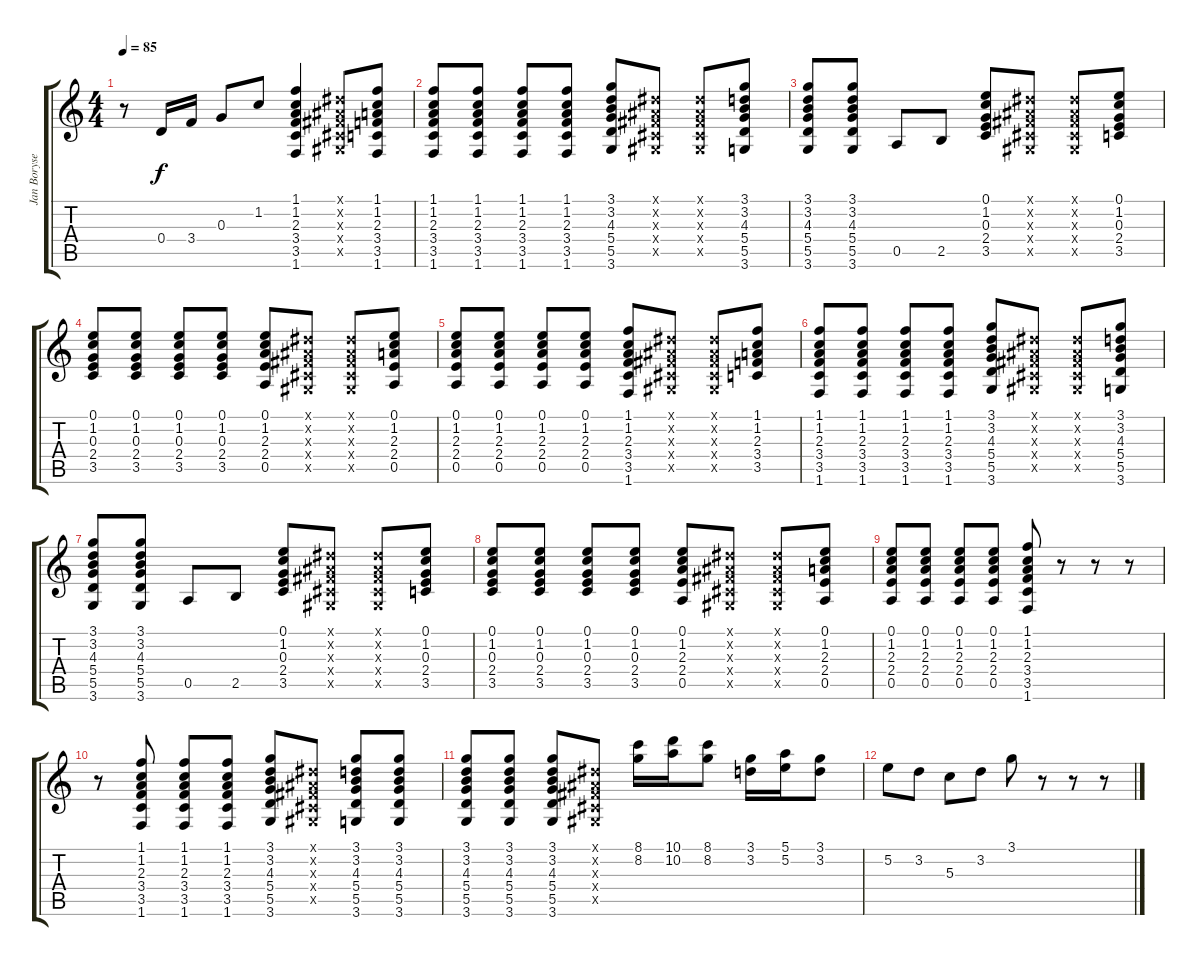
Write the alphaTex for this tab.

\track ("Jan Borysewicz" "Jan Boryse") {instrument acousticguitarsteel}
\staff {score tabs}
\tuning (E4 B3 G3 D3 A2 E2) {hide}
\ts (4 4)
\tempo 85
\clef g2
\ks c
r.8{dy f} 0.4.16 3.4.16 0.3.8 1.2.8 (1.1 1.2 2.3 3.4 3.5 1.6).4 (-1.1{x} -1.2{x} -1.3{x} -1.4{x} -1.5{x}).8 (1.1 1.2 2.3 3.4 3.5 1.6).8 |
(1.1 1.2 2.3 3.4 3.5 1.6).8 (1.1 1.2 2.3 3.4 3.5 1.6).8 (1.1 1.2 2.3 3.4 3.5 1.6).8 (1.1 1.2 2.3 3.4 3.5 1.6).8 (3.1 3.2 4.3 5.4 5.5 3.6).8 (-1.1{x} -1.2{x} -1.3{x} -1.4{x} -1.5{x}).8 (-1.1{x} -1.2{x} -1.3{x} -1.4{x} -1.5{x}).8 (3.1 3.2 4.3 5.4 5.5 3.6).8 |
(3.1 3.2 4.3 5.4 5.5 3.6).8 (3.1 3.2 4.3 5.4 5.5 3.6).8 0.5.8 2.5.8 (0.1 1.2 0.3 2.4 3.5).8 (-1.1{x} -1.2{x} -1.3{x} -1.4{x} -1.5{x}).8 (-1.1{x} -1.2{x} -1.3{x} -1.4{x} -1.5{x}).8 (0.1 1.2 0.3 2.4 3.5).8 |
(0.1 1.2 0.3 2.4 3.5).8 (0.1 1.2 0.3 2.4 3.5).8 (0.1 1.2 0.3 2.4 3.5).8 (0.1 1.2 0.3 2.4 3.5).8 (0.1 1.2 2.3 2.4 0.5).8 (-1.1{x} -1.2{x} -1.3{x} -1.4{x} -1.5{x}).8 (-1.1{x} -1.2{x} -1.3{x} -1.4{x} -1.5{x}).8 (0.1 1.2 2.3 2.4 0.5).8 |
(0.1 1.2 2.3 2.4 0.5).8 (0.1 1.2 2.3 2.4 0.5).8 (0.1 1.2 2.3 2.4 0.5).8 (0.1 1.2 2.3 2.4 0.5).8 (1.1 1.2 2.3 3.4 3.5 1.6).8 (-1.1{x} -1.2{x} -1.3{x} -1.4{x} -1.5{x}).8 (-1.1{x} -1.2{x} -1.3{x} -1.4{x} -1.5{x}).8 (1.1 1.2 2.3 3.4 3.5).8 |
(1.1 1.2 2.3 3.4 3.5 1.6).8 (1.1 1.2 2.3 3.4 3.5 1.6).8 (1.1 1.2 2.3 3.4 3.5 1.6).8 (1.1 1.2 2.3 3.4 3.5 1.6).8 (3.1 3.2 4.3 5.4 5.5 3.6).8 (-1.1{x} -1.2{x} -1.3{x} -1.4{x} -1.5{x}).8 (-1.1{x} -1.2{x} -1.3{x} -1.4{x} -1.5{x}).8 (3.1 3.2 4.3 5.4 5.5 3.6).8 |
(3.1 3.2 4.3 5.4 5.5 3.6).8 (3.1 3.2 4.3 5.4 5.5 3.6).8 0.5.8 2.5.8 (0.1 1.2 0.3 2.4 3.5).8 (-1.1{x} -1.2{x} -1.3{x} -1.4{x} -1.5{x}).8 (-1.1{x} -1.2{x} -1.3{x} -1.4{x} -1.5{x}).8 (0.1 1.2 0.3 2.4 3.5).8 |
(0.1 1.2 0.3 2.4 3.5).8 (0.1 1.2 0.3 2.4 3.5).8 (0.1 1.2 0.3 2.4 3.5).8 (0.1 1.2 0.3 2.4 3.5).8 (0.1 1.2 2.3 2.4 0.5).8 (-1.1{x} -1.2{x} -1.3{x} -1.4{x} -1.5{x}).8 (-1.1{x} -1.2{x} -1.3{x} -1.4{x} -1.5{x}).8 (0.1 1.2 2.3 2.4 0.5).8 |
(0.1 1.2 2.3 2.4 0.5).8 (0.1 1.2 2.3 2.4 0.5).8 (0.1 1.2 2.3 2.4 0.5).8 (0.1 1.2 2.3 2.4 0.5).8 (1.1 1.2 2.3 3.4 3.5 1.6).8 r.8 r.8 r.8 |
r.8 (1.1 1.2 2.3 3.4 3.5 1.6).8 (1.1 1.2 2.3 3.4 3.5 1.6).8 (1.1 1.2 2.3 3.4 3.5 1.6).8 (3.1 3.2 4.3 5.4 5.5 3.6).8 (-1.1{x} -1.2{x} -1.3{x} -1.4{x} -1.5{x}).8 (3.1 3.2 4.3 5.4 5.5 3.6).8 (3.1 3.2 4.3 5.4 5.5 3.6).8 |
(3.1 3.2 4.3 5.4 5.5 3.6).8 (3.1 3.2 4.3 5.4 5.5 3.6).8 (3.1 3.2 4.3 5.4 5.5 3.6).8 (-1.1{x} -1.2{x} -1.3{x} -1.4{x} -1.5{x}).8 (8.1 8.2).16 (10.1 10.2).16 (8.1 8.2).8 (3.1 3.2).16 (5.1 5.2).16 (3.1 3.2).8 |
5.2.8 3.2.8 5.3.8 3.2.8 3.1.8 r.8 r.8 r.8
